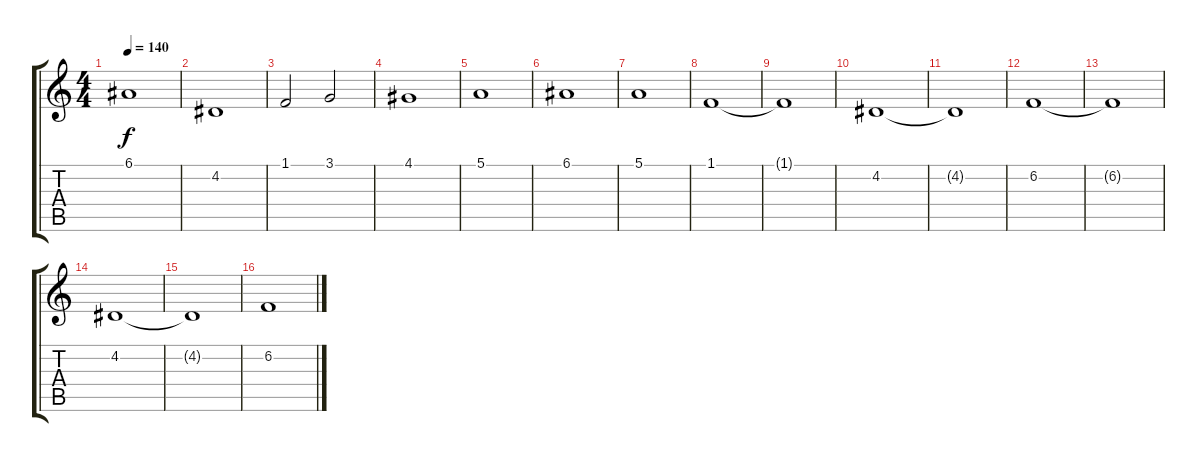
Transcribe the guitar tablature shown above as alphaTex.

\track "" {instrument stringensemble1}
\staff {score tabs}
\tuning (E4 B3 G3 D3 A2 E2) {hide}
\ts (4 4)
\tempo 140
\clef g2
\ks c
6.1{t}.1{dy f} |
4.2.1 |
1.1.2 3.1.2 |
4.1.1 |
5.1.1 |
6.1.1 |
5.1.1 |
1.1.1 |
1.1{t}.1 |
4.2.1 |
4.2{t}.1 |
6.2.1 |
6.2{t}.1 |
4.2.1 |
4.2{t}.1 |
6.2.1
